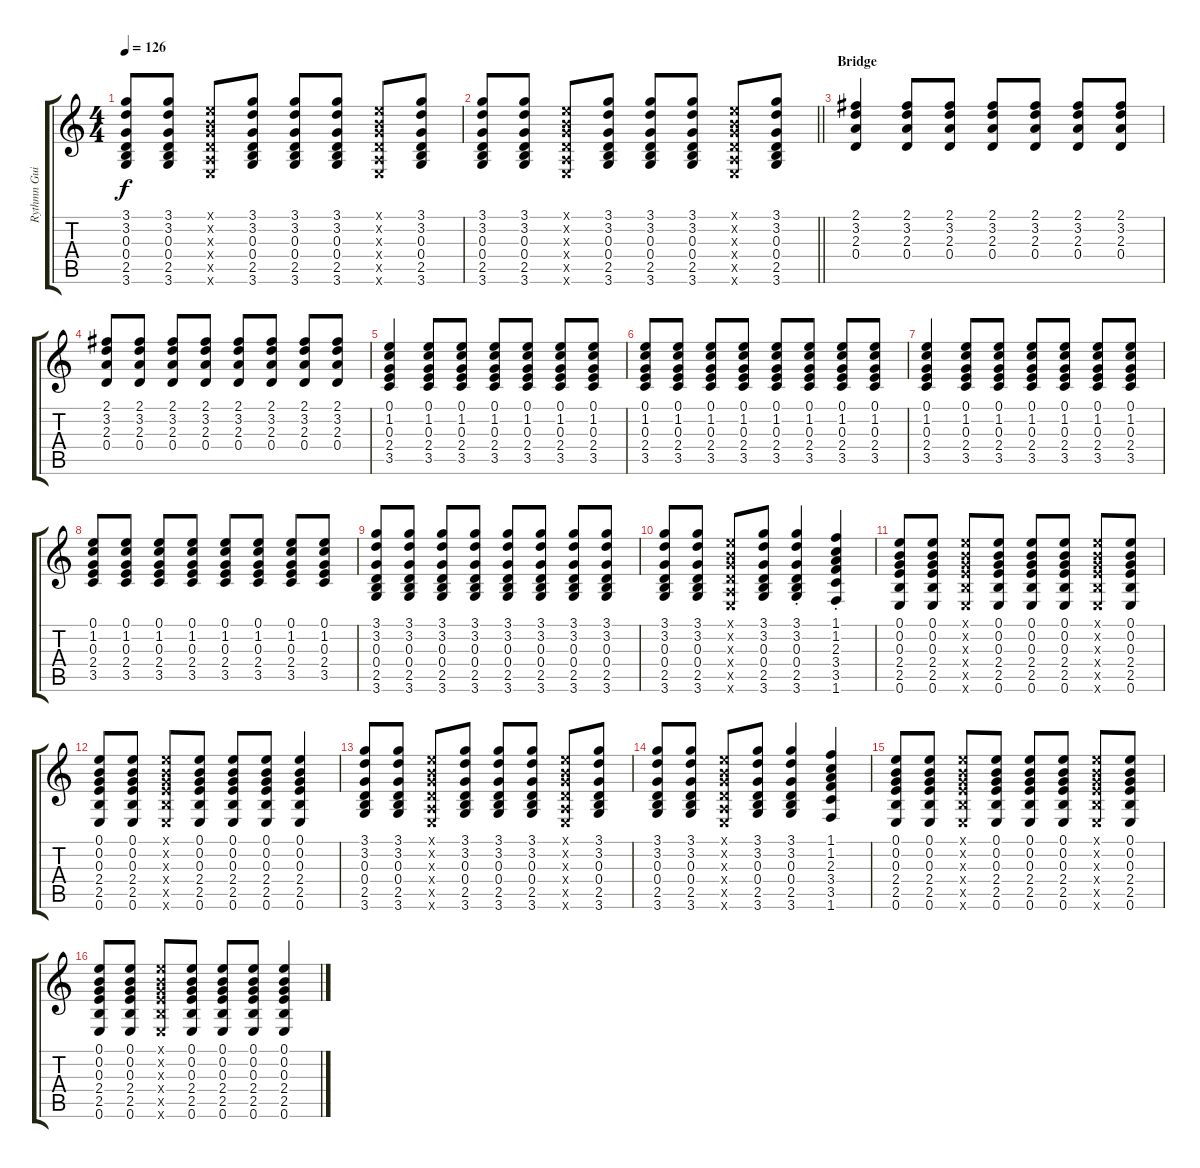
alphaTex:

\track ("Rythmn Guitar 1" "Rythmn Gui") {instrument acousticguitarsteel}
\staff {score tabs}
\tuning (E4 B3 G3 D3 A2 E2) {hide}
\ts (4 4)
\tempo 126
\clef g2
\ks c
(3.1 3.2 0.3 0.4 2.5 3.6).8{dy f} (3.1 3.2 0.3 0.4 2.5 3.6).8 (0.1{x} 0.2{x} 0.3{x} 0.4{x} 0.5{x} 0.6{x}).8 (3.1 3.2 0.3 0.4 2.5 3.6).8 (3.1 3.2 0.3 0.4 2.5 3.6).8 (3.1 3.2 0.3 0.4 2.5 3.6).8 (0.1{x} 0.2{x} 0.3{x} 0.4{x} 0.5{x} 0.6{x}).8 (3.1 3.2 0.3 0.4 2.5 3.6).8 |
\barLineRight lightlight
(3.1 3.2 0.3 0.4 2.5 3.6).8 (3.1 3.2 0.3 0.4 2.5 3.6).8 (0.1{x} 0.2{x} 0.3{x} 0.4{x} 0.5{x} 0.6{x}).8 (3.1 3.2 0.3 0.4 2.5 3.6).8 (3.1 3.2 0.3 0.4 2.5 3.6).8 (3.1 3.2 0.3 0.4 2.5 3.6).8 (0.1{x} 0.2{x} 0.3{x} 0.4{x} 0.5{x} 0.6{x}).8 (3.1 3.2 0.3 0.4 2.5 3.6).8 |
\section ("" "Bridge")
(2.1 3.2 2.3 0.4).4 (2.1 3.2 2.3 0.4).8 (2.1 3.2 2.3 0.4).8 (2.1 3.2 2.3 0.4).8 (2.1 3.2 2.3 0.4).8 (2.1 3.2 2.3 0.4).8 (2.1 3.2 2.3 0.4).8 |
(2.1 3.2 2.3 0.4).8 (2.1 3.2 2.3 0.4).8 (2.1 3.2 2.3 0.4).8 (2.1 3.2 2.3 0.4).8 (2.1 3.2 2.3 0.4).8 (2.1 3.2 2.3 0.4).8 (2.1 3.2 2.3 0.4).8 (2.1 3.2 2.3 0.4).8 |
(0.1 1.2 0.3 2.4 3.5).4 (0.1 1.2 0.3 2.4 3.5).8 (0.1 1.2 0.3 2.4 3.5).8 (0.1 1.2 0.3 2.4 3.5).8 (0.1 1.2 0.3 2.4 3.5).8 (0.1 1.2 0.3 2.4 3.5).8 (0.1 1.2 0.3 2.4 3.5).8 |
(0.1 1.2 0.3 2.4 3.5).8 (0.1 1.2 0.3 2.4 3.5).8 (0.1 1.2 0.3 2.4 3.5).8 (0.1 1.2 0.3 2.4 3.5).8 (0.1 1.2 0.3 2.4 3.5).8 (0.1 1.2 0.3 2.4 3.5).8 (0.1 1.2 0.3 2.4 3.5).8 (0.1 1.2 0.3 2.4 3.5).8 |
(0.1 1.2 0.3 2.4 3.5).4 (0.1 1.2 0.3 2.4 3.5).8 (0.1 1.2 0.3 2.4 3.5).8 (0.1 1.2 0.3 2.4 3.5).8 (0.1 1.2 0.3 2.4 3.5).8 (0.1 1.2 0.3 2.4 3.5).8 (0.1 1.2 0.3 2.4 3.5).8 |
(0.1 1.2 0.3 2.4 3.5).8 (0.1 1.2 0.3 2.4 3.5).8 (0.1 1.2 0.3 2.4 3.5).8 (0.1 1.2 0.3 2.4 3.5).8 (0.1 1.2 0.3 2.4 3.5).8 (0.1 1.2 0.3 2.4 3.5).8 (0.1 1.2 0.3 2.4 3.5).8 (0.1 1.2 0.3 2.4 3.5).8 |
(3.1 3.2 0.3 0.4 2.5 3.6).8 (3.1 3.2 0.3 0.4 2.5 3.6).8 (3.1 3.2 0.3 0.4 2.5 3.6).8 (3.1 3.2 0.3 0.4 2.5 3.6).8 (3.1 3.2 0.3 0.4 2.5 3.6).8 (3.1 3.2 0.3 0.4 2.5 3.6).8 (3.1 3.2 0.3 0.4 2.5 3.6).8 (3.1 3.2 0.3 0.4 2.5 3.6).8 |
(3.1 3.2 0.3 0.4 2.5 3.6).8 (3.1 3.2 0.3 0.4 2.5 3.6).8 (0.1{x} 0.2{x} 0.3{x} 0.4{x} 0.5{x} 0.6{x}).8 (3.1 3.2 0.3 0.4 2.5 3.6).8 (3.1{st} 3.2{st} 0.3{st} 0.4{st} 2.5{st} 3.6{st}).4 (1.1{st} 1.2{st} 2.3{st} 3.4{st} 3.5{st} 1.6{st}).4 |
(0.1 0.2 0.3 2.4 2.5 0.6).8 (0.1 0.2 0.3 2.4 2.5 0.6).8 (0.1{x} 0.2{x} 0.3{x} 2.4{x} 2.5{x} 0.6{x}).8 (0.1 0.2 0.3 2.4 2.5 0.6).8 (0.1 0.2 0.3 2.4 2.5 0.6).8 (0.1 0.2 0.3 2.4 2.5 0.6).8 (0.1{x} 0.2{x} 0.3{x} 2.4{x} 2.5{x} 0.6{x}).8 (0.1 0.2 0.3 2.4 2.5 0.6).8 |
(0.1 0.2 0.3 2.4 2.5 0.6).8 (0.1 0.2 0.3 2.4 2.5 0.6).8 (0.1{x} 0.2{x} 0.3{x} 2.4{x} 2.5{x} 0.6{x}).8 (0.1 0.2 0.3 2.4 2.5 0.6).8 (0.1 0.2 0.3 2.4 2.5 0.6).8 (0.1 0.2 0.3 2.4 2.5 0.6).8 (0.1 0.2 0.3 2.4 2.5 0.6).4 |
(3.1 3.2 0.3 0.4 2.5 3.6).8 (3.1 3.2 0.3 0.4 2.5 3.6).8 (0.1{x} 0.2{x} 0.3{x} 0.4{x} 0.5{x} 0.6{x}).8 (3.1 3.2 0.3 0.4 2.5 3.6).8 (3.1 3.2 0.3 0.4 2.5 3.6).8 (3.1 3.2 0.3 0.4 2.5 3.6).8 (0.1{x} 0.2{x} 0.3{x} 0.4{x} 0.5{x} 0.6{x}).8 (3.1 3.2 0.3 0.4 2.5 3.6).8 |
(3.1 3.2 0.3 0.4 2.5 3.6).8 (3.1 3.2 0.3 0.4 2.5 3.6).8 (0.1{x} 0.2{x} 0.3{x} 0.4{x} 0.5{x} 0.6{x}).8 (3.1 3.2 0.3 0.4 2.5 3.6).8 (3.1 3.2 0.3 0.4 2.5 3.6).4 (1.1 1.2 2.3 3.4 3.5 1.6).4 |
(0.1 0.2 0.3 2.4 2.5 0.6).8 (0.1 0.2 0.3 2.4 2.5 0.6).8 (0.1{x} 0.2{x} 0.3{x} 2.4{x} 2.5{x} 0.6{x}).8 (0.1 0.2 0.3 2.4 2.5 0.6).8 (0.1 0.2 0.3 2.4 2.5 0.6).8 (0.1 0.2 0.3 2.4 2.5 0.6).8 (0.1{x} 0.2{x} 0.3{x} 2.4{x} 2.5{x} 0.6{x}).8 (0.1 0.2 0.3 2.4 2.5 0.6).8 |
(0.1 0.2 0.3 2.4 2.5 0.6).8 (0.1 0.2 0.3 2.4 2.5 0.6).8 (0.1{x} 0.2{x} 0.3{x} 2.4{x} 2.5{x} 0.6{x}).8 (0.1 0.2 0.3 2.4 2.5 0.6).8 (0.1 0.2 0.3 2.4 2.5 0.6).8 (0.1 0.2 0.3 2.4 2.5 0.6).8 (0.1 0.2 0.3 2.4 2.5 0.6).4
